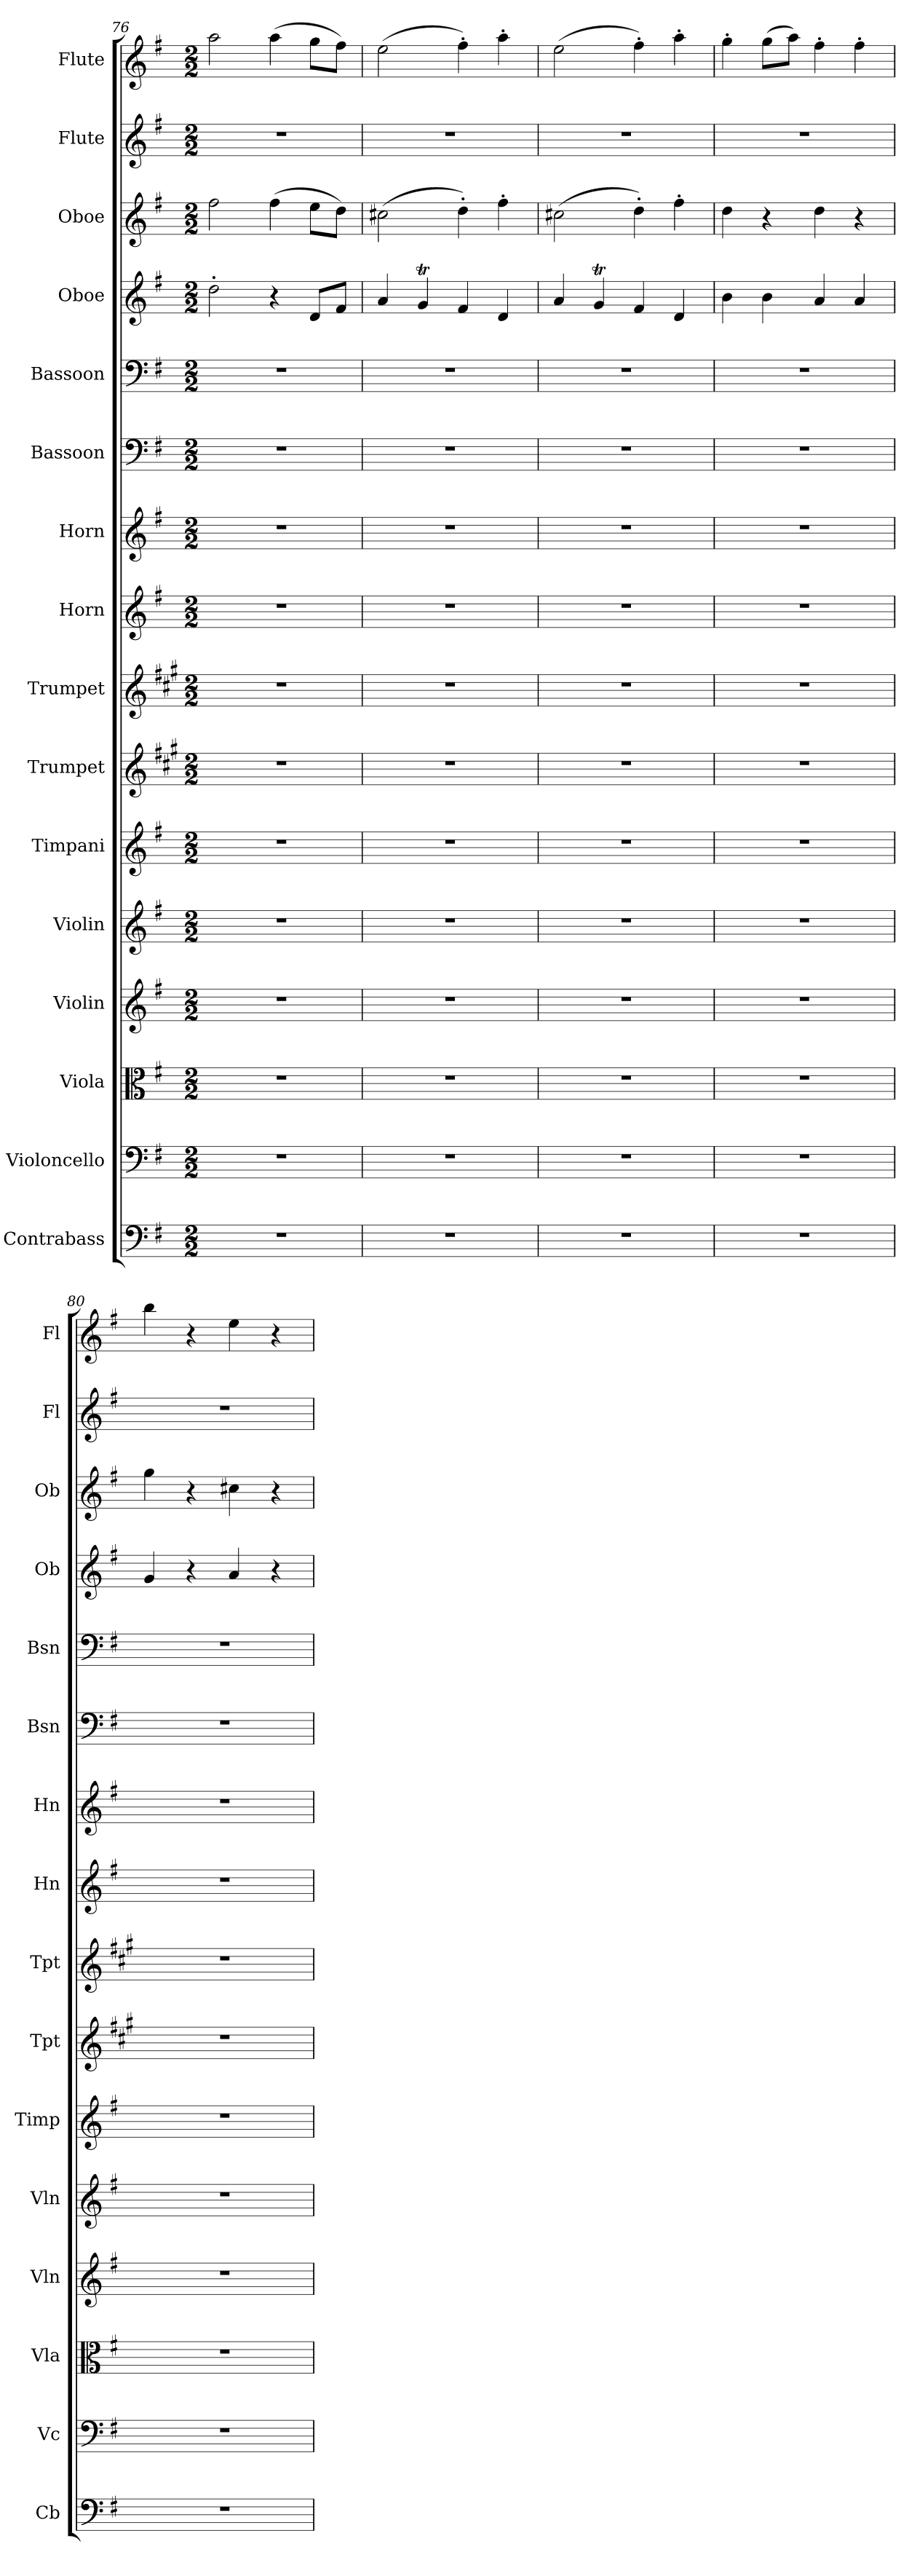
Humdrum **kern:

**kern	**kern	**kern	**kern	**kern	**kern	**kern	**kern	**kern	**kern	**kern	**kern	**kern	**kern	**kern	**kern
*part16	*part15	*part14	*part13	*part12	*part11	*part10	*part9	*part8	*part7	*part6	*part5	*part4	*part3	*part2	*part1
*staff16	*staff15	*staff14	*staff13	*staff12	*staff11	*staff10	*staff9	*staff8	*staff7	*staff6	*staff5	*staff4	*staff3	*staff2	*staff1
*I"Contrabass	*I"Violoncello	*I"Viola	*I"Violin	*I"Violin	*I"Timpani	*I"Trumpet	*I"Trumpet	*I"Horn	*I"Horn	*I"Bassoon	*I"Bassoon	*I"Oboe	*I"Oboe	*I"Flute	*I"Flute
*I'Cb	*I'Vc	*I'Vla	*I'Vln	*I'Vln	*I'Timp	*I'Tpt	*I'Tpt	*I'Hn	*I'Hn	*I'Bsn	*I'Bsn	*I'Ob	*I'Ob	*I'Fl	*I'Fl
*clefF4	*clefF4	*clefC3	*clefG2	*clefG2	*clefG2	*clefG2	*clefG2	*clefG2	*clefG2	*clefF4	*clefF4	*clefG2	*clefG2	*clefG2	*clefG2
*ITrd7c12	*	*	*	*	*	*ITrd1c2	*ITrd1c2	*ITrd4c7	*ITrd4c7	*	*	*	*	*	*
*k[f#]	*k[f#]	*k[f#]	*k[f#]	*k[f#]	*k[f#]	*k[f#]	*k[f#]	*k[]	*k[]	*k[f#]	*k[f#]	*k[f#]	*k[f#]	*k[f#]	*k[f#]
*M2/2	*M2/2	*M2/2	*M2/2	*M2/2	*M2/2	*M2/2	*M2/2	*M2/2	*M2/2	*M2/2	*M2/2	*M2/2	*M2/2	*M2/2	*M2/2
=76	=76	=76	=76	=76	=76	=76	=76	=76	=76	=76	=76	=76	=76	=76	=76
1r	1r	1r	1r	1r	1r	1r	1r	1r	1r	1r	1r	2dd'\	2ff#\	1r	2aa\
.	.	.	.	.	.	.	.	.	.	.	.	4r	(>4ff#\	.	(>4aa\
.	.	.	.	.	.	.	.	.	.	.	.	8d/L	8ee\L	.	8gg\L
.	.	.	.	.	.	.	.	.	.	.	.	8f#/J	8dd\J)	.	8ff#\J)
=77	=77	=77	=77	=77	=77	=77	=77	=77	=77	=77	=77	=77	=77	=77	=77
1r	1r	1r	1r	1r	1r	1r	1r	1r	1r	1r	1r	4a/	(>2cc#X\	1r	(>2ee\
.	.	.	.	.	.	.	.	.	.	.	.	4gT/	.	.	.
.	.	.	.	.	.	.	.	.	.	.	.	4f#/	4dd'\)	.	4ff#'\)
.	.	.	.	.	.	.	.	.	.	.	.	4d/	4ff#'\	.	4aa'\
=78	=78	=78	=78	=78	=78	=78	=78	=78	=78	=78	=78	=78	=78	=78	=78
1r	1r	1r	1r	1r	1r	1r	1r	1r	1r	1r	1r	4a/	(>2cc#X\	1r	(>2ee\
.	.	.	.	.	.	.	.	.	.	.	.	4gT/	.	.	.
.	.	.	.	.	.	.	.	.	.	.	.	4f#/	4dd'\)	.	4ff#'\)
.	.	.	.	.	.	.	.	.	.	.	.	4d/	4ff#'\	.	4aa'\
=79	=79	=79	=79	=79	=79	=79	=79	=79	=79	=79	=79	=79	=79	=79	=79
1r	1r	1r	1r	1r	1r	1r	1r	1r	1r	1r	1r	4b\	4dd\	1r	4gg'\
.	.	.	.	.	.	.	.	.	.	.	.	4b\	4r	.	(>8gg\L
.	.	.	.	.	.	.	.	.	.	.	.	.	.	.	8aa\J)
.	.	.	.	.	.	.	.	.	.	.	.	4a/	4dd\	.	4ff#'\
.	.	.	.	.	.	.	.	.	.	.	.	4a/	4r	.	4ff#'\
=80	=80	=80	=80	=80	=80	=80	=80	=80	=80	=80	=80	=80	=80	=80	=80
1r	1r	1r	1r	1r	1r	1r	1r	1r	1r	1r	1r	4g/	4gg\	1r	4bb\
.	.	.	.	.	.	.	.	.	.	.	.	4r	4r	.	4r
.	.	.	.	.	.	.	.	.	.	.	.	4a/	4cc#X\	.	4ee\
.	.	.	.	.	.	.	.	.	.	.	.	4r	4r	.	4r
=	=	=	=	=	=	=	=	=	=	=	=	=	=	=	=
*-	*-	*-	*-	*-	*-	*-	*-	*-	*-	*-	*-	*-	*-	*-	*-
